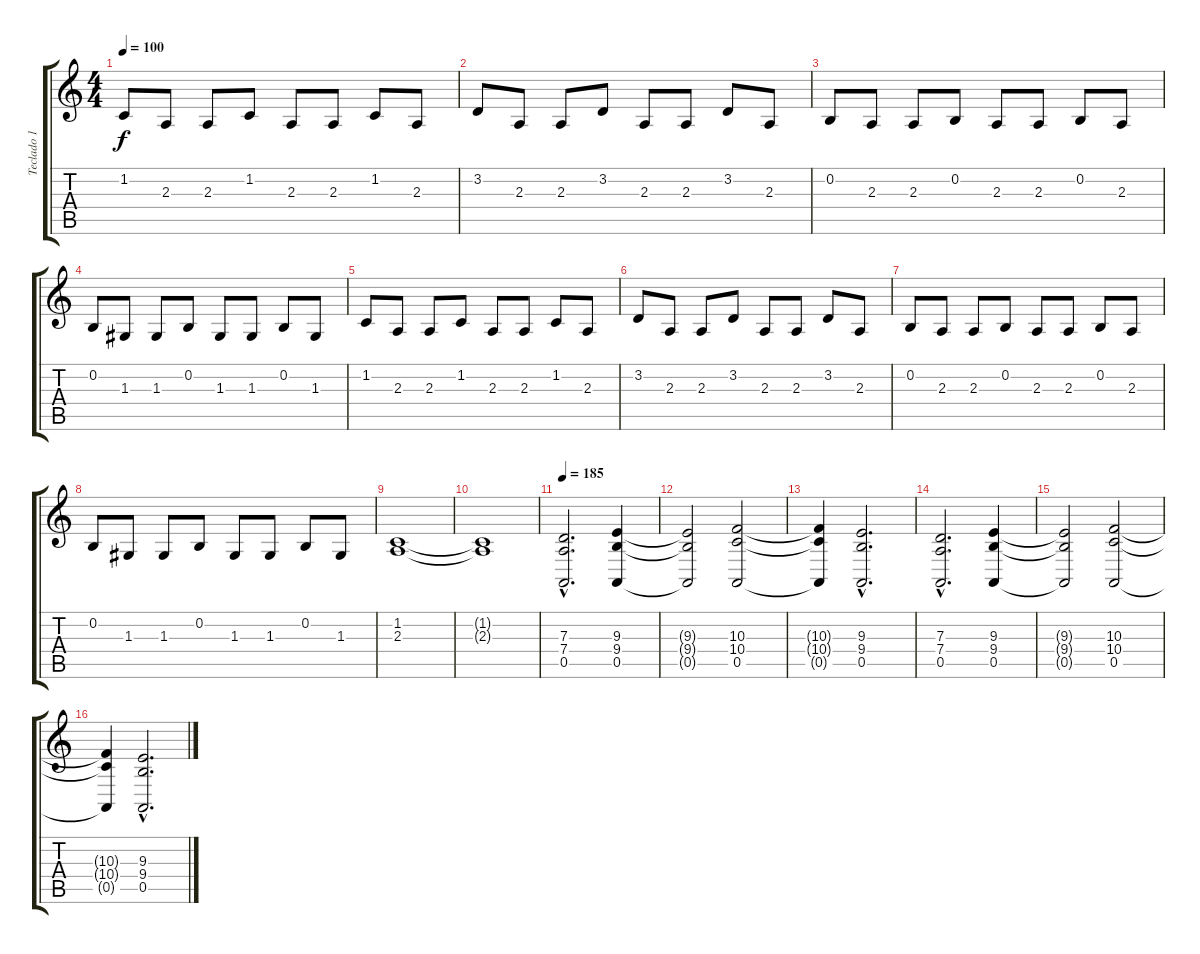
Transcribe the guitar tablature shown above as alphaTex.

\track ("Teclado 1" "Teclado 1") {instrument pad7halo}
\staff {score tabs}
\tuning (E4 B3 G3 D3 A2 E2) {hide}
\ts (4 4)
\tempo 100
\clef g2
\ks c
1.2.8{dy f} 2.3.8 2.3.8 1.2.8 2.3.8 2.3.8 1.2.8 2.3.8 |
3.2.8 2.3.8 2.3.8 3.2.8 2.3.8 2.3.8 3.2.8 2.3.8 |
0.2.8 2.3.8 2.3.8 0.2.8 2.3.8 2.3.8 0.2.8 2.3.8 |
0.2.8 1.3.8 1.3.8 0.2.8 1.3.8 1.3.8 0.2.8 1.3.8 |
1.2.8 2.3.8 2.3.8 1.2.8 2.3.8 2.3.8 1.2.8 2.3.8 |
3.2.8 2.3.8 2.3.8 3.2.8 2.3.8 2.3.8 3.2.8 2.3.8 |
0.2.8 2.3.8 2.3.8 0.2.8 2.3.8 2.3.8 0.2.8 2.3.8 |
0.2.8 1.3.8 1.3.8 0.2.8 1.3.8 1.3.8 0.2.8 1.3.8 |
(1.2 2.3).1 |
(1.2{t} 2.3{t}).1 |
\tempo 185
(7.3{hac} 7.4{hac} 0.5{hac}).2{d} (9.3 9.4 0.5).4 |
(9.3{t} 9.4{t} 0.5{t}).2 (10.3 10.4 0.5).2 |
(10.3{t} 10.4{t} 0.5{t}).4 (9.3{hac} 9.4{hac} 0.5{hac}).2{d} |
(7.3{hac} 7.4{hac} 0.5{hac}).2{d} (9.3 9.4 0.5).4 |
(9.3{t} 9.4{t} 0.5{t}).2 (10.3 10.4 0.5).2 |
(10.3{t} 10.4{t} 0.5{t}).4 (9.3{hac} 9.4{hac} 0.5{hac}).2{d}
